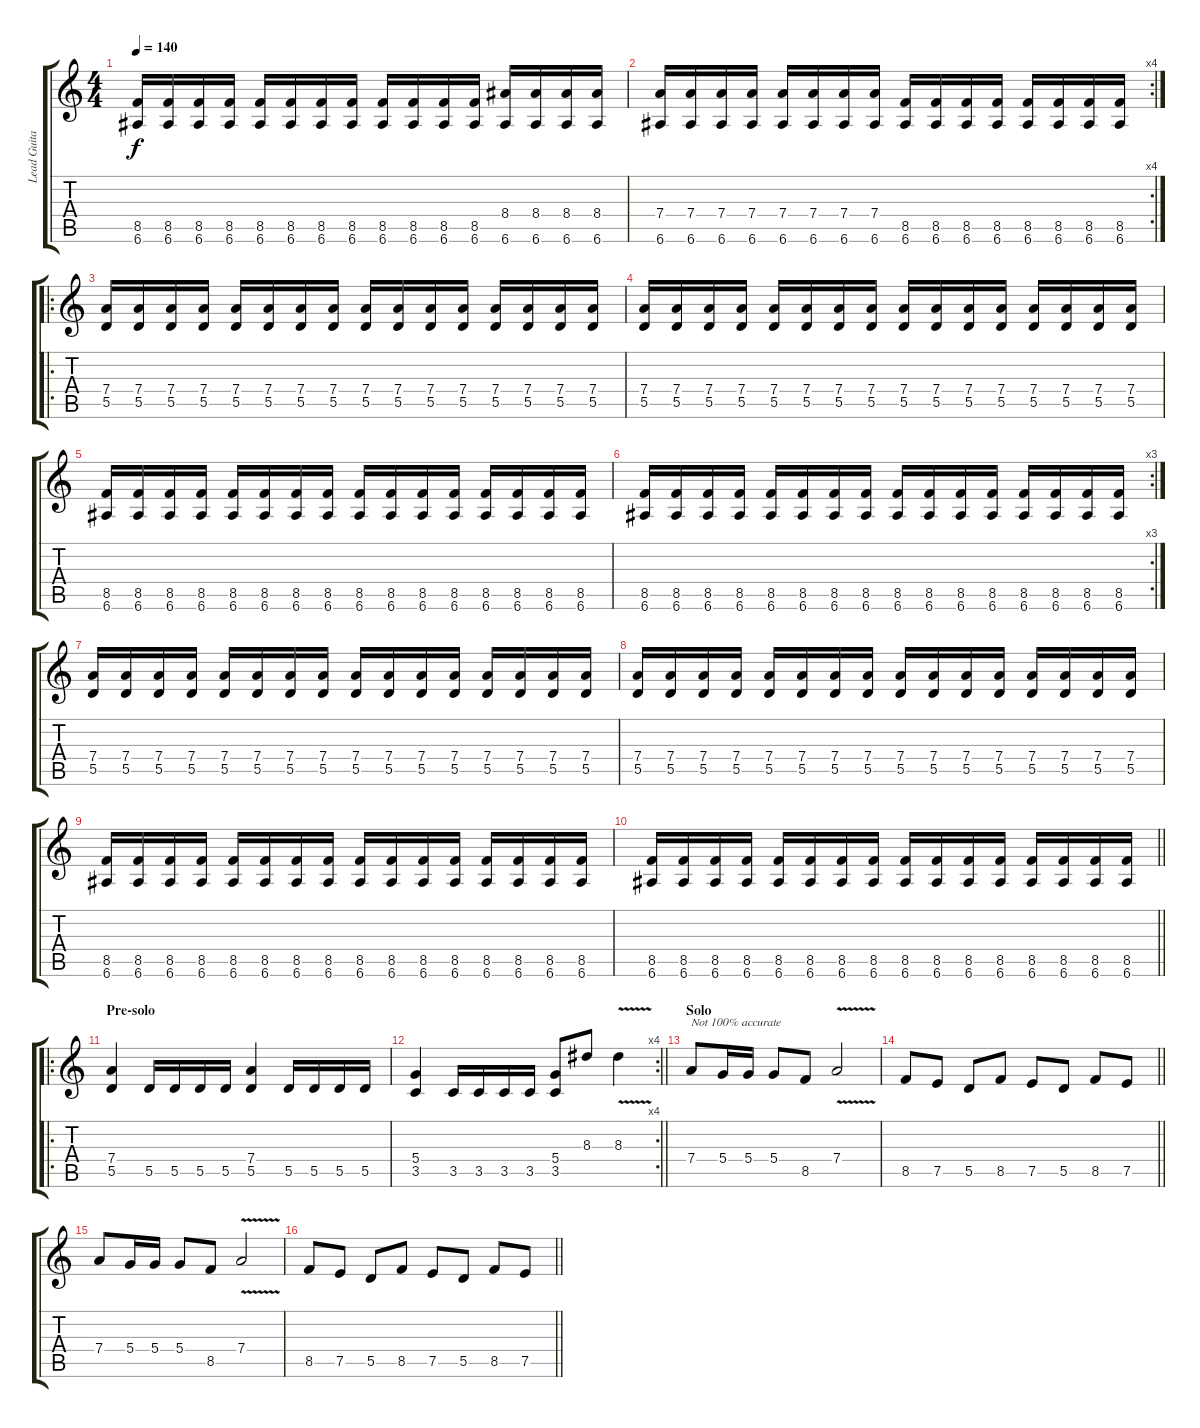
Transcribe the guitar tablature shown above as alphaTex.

\track ("Lead Guitar" "Lead Guita") {instrument distortionguitar}
\staff {score tabs}
\tuning (E4 B3 G3 D3 A2 E2) {hide}
\ts (4 4)
\tempo 140
\clef g2
\ks c
(8.5 6.6).16{dy f} (8.5 6.6).16 (8.5 6.6).16 (8.5 6.6).16 (8.5 6.6).16 (8.5 6.6).16 (8.5 6.6).16 (8.5 6.6).16 (8.5 6.6).16 (8.5 6.6).16 (8.5 6.6).16 (8.5 6.6).16 (8.4 6.6).16 (8.4 6.6).16 (8.4 6.6).16 (8.4 6.6).16 |
\rc 4
(7.4 6.6).16 (7.4 6.6).16 (7.4 6.6).16 (7.4 6.6).16 (7.4 6.6).16 (7.4 6.6).16 (7.4 6.6).16 (7.4 6.6).16 (8.5 6.6).16 (8.5 6.6).16 (8.5 6.6).16 (8.5 6.6).16 (8.5 6.6).16 (8.5 6.6).16 (8.5 6.6).16 (8.5 6.6).16 |
\ro
(7.4 5.5).16 (7.4 5.5).16 (7.4 5.5).16 (7.4 5.5).16 (7.4 5.5).16 (7.4 5.5).16 (7.4 5.5).16 (7.4 5.5).16 (7.4 5.5).16 (7.4 5.5).16 (7.4 5.5).16 (7.4 5.5).16 (7.4 5.5).16 (7.4 5.5).16 (7.4 5.5).16 (7.4 5.5).16 |
(7.4 5.5).16 (7.4 5.5).16 (7.4 5.5).16 (7.4 5.5).16 (7.4 5.5).16 (7.4 5.5).16 (7.4 5.5).16 (7.4 5.5).16 (7.4 5.5).16 (7.4 5.5).16 (7.4 5.5).16 (7.4 5.5).16 (7.4 5.5).16 (7.4 5.5).16 (7.4 5.5).16 (7.4 5.5).16 |
(8.5 6.6).16 (8.5 6.6).16 (8.5 6.6).16 (8.5 6.6).16 (8.5 6.6).16 (8.5 6.6).16 (8.5 6.6).16 (8.5 6.6).16 (8.5 6.6).16 (8.5 6.6).16 (8.5 6.6).16 (8.5 6.6).16 (8.5 6.6).16 (8.5 6.6).16 (8.5 6.6).16 (8.5 6.6).16 |
\rc 3
(8.5 6.6).16 (8.5 6.6).16 (8.5 6.6).16 (8.5 6.6).16 (8.5 6.6).16 (8.5 6.6).16 (8.5 6.6).16 (8.5 6.6).16 (8.5 6.6).16 (8.5 6.6).16 (8.5 6.6).16 (8.5 6.6).16 (8.5 6.6).16 (8.5 6.6).16 (8.5 6.6).16 (8.5 6.6).16 |
(7.4 5.5).16 (7.4 5.5).16 (7.4 5.5).16 (7.4 5.5).16 (7.4 5.5).16 (7.4 5.5).16 (7.4 5.5).16 (7.4 5.5).16 (7.4 5.5).16 (7.4 5.5).16 (7.4 5.5).16 (7.4 5.5).16 (7.4 5.5).16 (7.4 5.5).16 (7.4 5.5).16 (7.4 5.5).16 |
(7.4 5.5).16 (7.4 5.5).16 (7.4 5.5).16 (7.4 5.5).16 (7.4 5.5).16 (7.4 5.5).16 (7.4 5.5).16 (7.4 5.5).16 (7.4 5.5).16 (7.4 5.5).16 (7.4 5.5).16 (7.4 5.5).16 (7.4 5.5).16 (7.4 5.5).16 (7.4 5.5).16 (7.4 5.5).16 |
(8.5 6.6).16 (8.5 6.6).16 (8.5 6.6).16 (8.5 6.6).16 (8.5 6.6).16 (8.5 6.6).16 (8.5 6.6).16 (8.5 6.6).16 (8.5 6.6).16 (8.5 6.6).16 (8.5 6.6).16 (8.5 6.6).16 (8.5 6.6).16 (8.5 6.6).16 (8.5 6.6).16 (8.5 6.6).16 |
\barLineRight lightlight
(8.5 6.6).16 (8.5 6.6).16 (8.5 6.6).16 (8.5 6.6).16 (8.5 6.6).16 (8.5 6.6).16 (8.5 6.6).16 (8.5 6.6).16 (8.5 6.6).16 (8.5 6.6).16 (8.5 6.6).16 (8.5 6.6).16 (8.5 6.6).16 (8.5 6.6).16 (8.5 6.6).16 (8.5 6.6).16 |
\ro
\section ("" "Pre-solo")
(7.4 5.5).4 5.5.16 5.5.16 5.5.16 5.5.16 (7.4 5.5).4 5.5.16 5.5.16 5.5.16 5.5.16 |
\rc 4
\barLineRight lightlight
(5.4 3.5).4 3.5.16 3.5.16 3.5.16 3.5.16 (5.4 3.5).8 8.3.8 8.3{v}.4 |
\section ("" "Solo")
7.4.8{txt "Not 100% accurate"} 5.4.16 5.4.16 5.4.8 8.5.8 7.4{v}.2 |
\barLineRight lightlight
8.5.8 7.5.8 5.5.8 8.5.8 7.5.8 5.5.8 8.5.8 7.5.8 |
7.4.8 5.4.16 5.4.16 5.4.8 8.5.8 7.4{v}.2 |
\barLineRight lightlight
8.5.8 7.5.8 5.5.8 8.5.8 7.5.8 5.5.8 8.5.8 7.5.8
